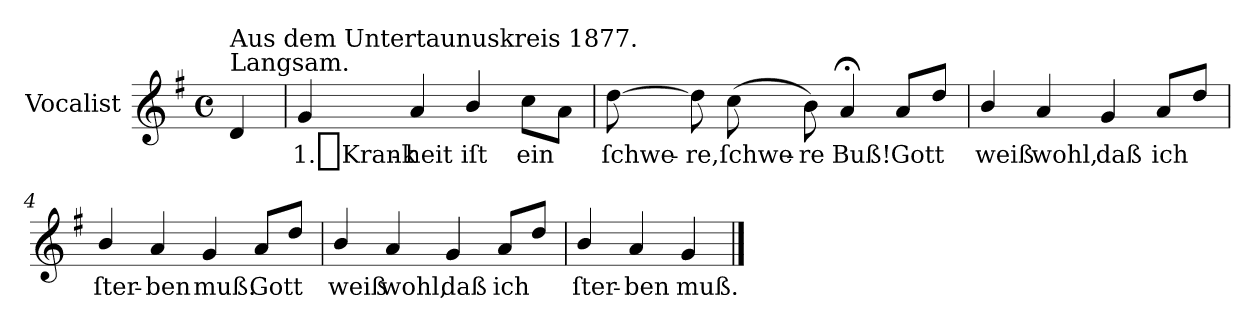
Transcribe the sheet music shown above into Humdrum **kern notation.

**kern	**text
*part1	*part1
*staff1	*staff1
*I"Vocalist	*
*k[f#]	*
*G:	*
*M4/4	*
*met(c)	*
=	=
!LO:TX:a:t=Langsam.	!
!LO:TX:a:t=Aus dem Untertaunuskreis 1877.	!
4d	.
=1	=1
4g	1._Krank-
4a	-heit
4b/	iſt
8ccL	ein
8aJ	.
=2	=2
[8dd	ſchwe-
8dd]	-re,
(8cc	ſchwe-
8b)	-re
4a;<	Buß!
8a/L	Gott
8ddJ	.
=3	=3
4b/	weiß
4a	wohl,
4g	daß
8a/L	ich
8ddJ	.
=4	=4
4b/	ſter-
4a	-ben
4g	muß.
8a/L	Gott
8ddJ	.
=5	=5
4b/	weiß
4a	wohl,
4g	daß
8a/L	ich
8ddJ	.
=6	=6
4b/	ſter-
4a	-ben
4g	muß.
==	==
*-	*-
